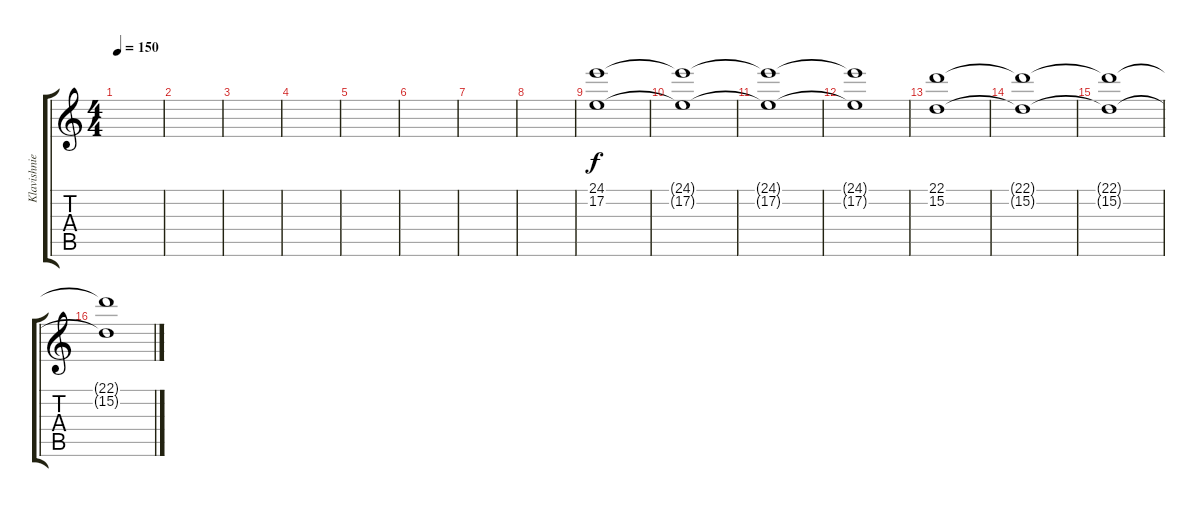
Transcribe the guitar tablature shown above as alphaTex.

\track ("Klavishnie" "Klavishnie") {instrument pad2warm}
\staff {score tabs}
\tuning (E4 B3 G3 D3 A2 E2) {hide}
\ts (4 4)
\tempo 150
\clef g2
\ks c
|
|
|
|
|
|
|
|
(24.1 17.2).1 |
(24.1{t} 17.2{t}).1 |
(24.1{t} 17.2{t}).1 |
(24.1{t} 17.2{t}).1 |
(22.1 15.2).1 |
(22.1{t} 15.2{t}).1 |
(22.1{t} 15.2{t}).1 |
(22.1{t} 15.2{t}).1
